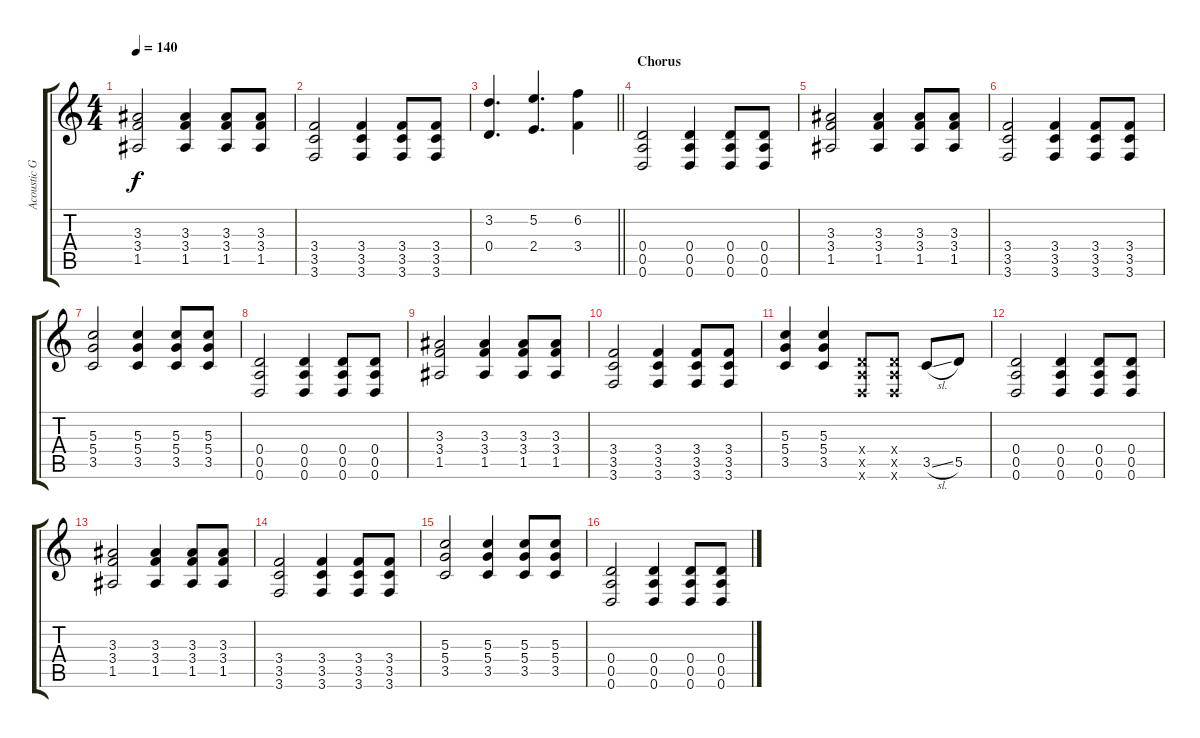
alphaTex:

\track ("Acoustic Guitar I" "Acoustic G") {instrument acousticguitarsteel}
\staff {score tabs}
\tuning (E4 B3 G3 D3 A2 D2) {hide}
\ts (4 4)
\tempo 140
\clef g2
\ks c
(3.3 3.4 1.5).2{dy f} (3.3 3.4 1.5).4 (3.3 3.4 1.5).8 (3.3 3.4 1.5).8 |
(3.4 3.5 3.6).2 (3.4 3.5 3.6).4 (3.4 3.5 3.6).8 (3.4 3.5 3.6).8 |
\barLineRight lightlight
(3.2 0.4).4{d} (5.2 2.4).4{d} (6.2 3.4).4 |
\section ("" "Chorus")
(0.4 0.5 0.6).2 (0.4 0.5 0.6).4 (0.4 0.5 0.6).8 (0.4 0.5 0.6).8 |
(3.3 3.4 1.5).2 (3.3 3.4 1.5).4 (3.3 3.4 1.5).8 (3.3 3.4 1.5).8 |
(3.4 3.5 3.6).2 (3.4 3.5 3.6).4 (3.4 3.5 3.6).8 (3.4 3.5 3.6).8 |
(5.3 5.4 3.5).2 (5.3 5.4 3.5).4 (5.3 5.4 3.5).8 (5.3 5.4 3.5).8 |
(0.4 0.5 0.6).2 (0.4 0.5 0.6).4 (0.4 0.5 0.6).8 (0.4 0.5 0.6).8 |
(3.3 3.4 1.5).2 (3.3 3.4 1.5).4 (3.3 3.4 1.5).8 (3.3 3.4 1.5).8 |
(3.4 3.5 3.6).2 (3.4 3.5 3.6).4 (3.4 3.5 3.6).8 (3.4 3.5 3.6).8 |
(5.3 5.4 3.5).4 (5.3 5.4 3.5).4 (0.4{x} 0.5{x} 0.6{x}).8 (0.4{x} 0.5{x} 0.6{x}).8 3.5{sl}.8 5.5.8 |
(0.4 0.5 0.6).2 (0.4 0.5 0.6).4 (0.4 0.5 0.6).8 (0.4 0.5 0.6).8 |
(3.3 3.4 1.5).2 (3.3 3.4 1.5).4 (3.3 3.4 1.5).8 (3.3 3.4 1.5).8 |
(3.4 3.5 3.6).2 (3.4 3.5 3.6).4 (3.4 3.5 3.6).8 (3.4 3.5 3.6).8 |
(5.3 5.4 3.5).2 (5.3 5.4 3.5).4 (5.3 5.4 3.5).8 (5.3 5.4 3.5).8 |
(0.4 0.5 0.6).2 (0.4 0.5 0.6).4 (0.4 0.5 0.6).8 (0.4 0.5 0.6).8
